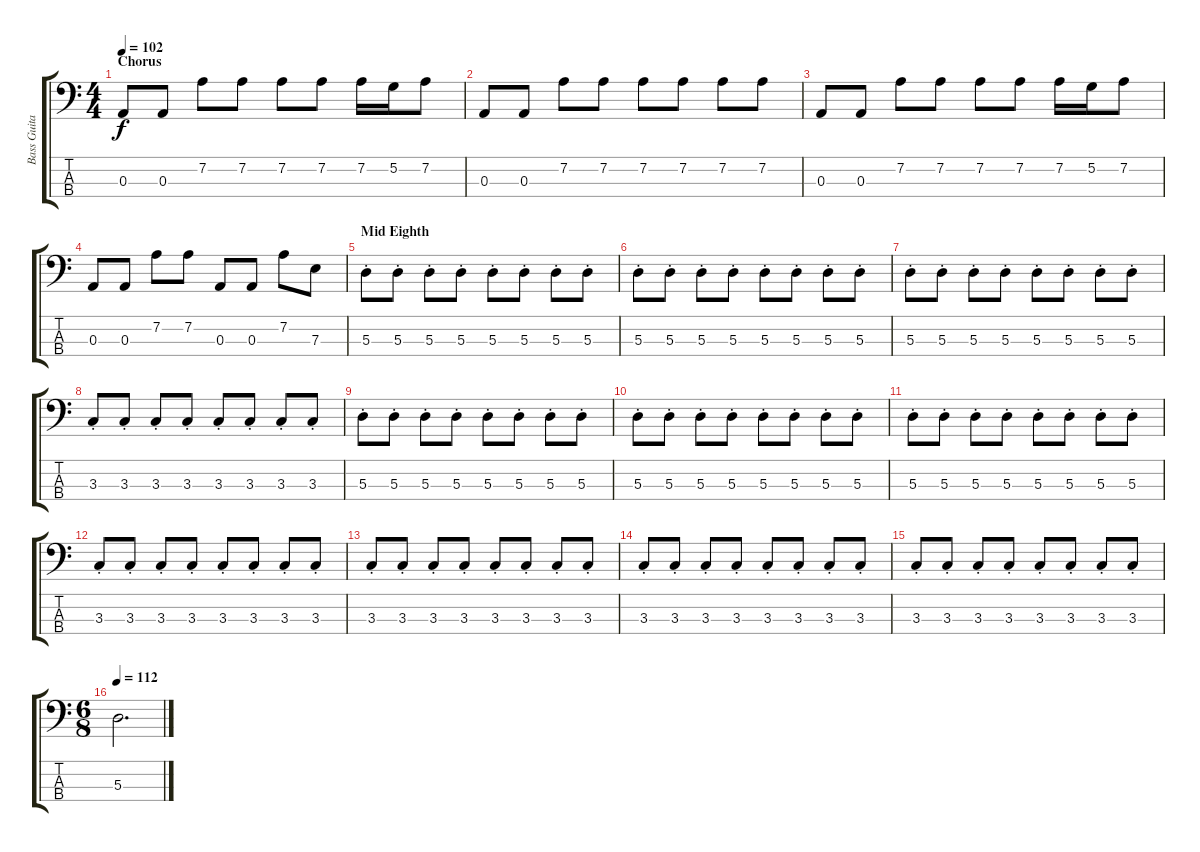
\track ("Bass Guitar" "Bass Guita") {instrument electricbassfinger}
\staff {score tabs}
\tuning (G2 D2 A1 E1) {hide}
\ts (4 4)
\section ("" "Chorus")
\tempo 102
\clef f4
\ks c
0.3.8{dy f} 0.3.8 7.2.8 7.2.8 7.2.8 7.2.8 7.2.16 5.2.16 7.2.8 |
0.3.8 0.3.8 7.2.8 7.2.8 7.2.8 7.2.8 7.2.8 7.2.8 |
0.3.8 0.3.8 7.2.8 7.2.8 7.2.8 7.2.8 7.2.16 5.2.16 7.2.8 |
0.3.8 0.3.8 7.2.8 7.2.8 0.3.8 0.3.8 7.2.8 7.3.8 |
\section ("" "Mid Eighth")
5.3{st}.8 5.3{st}.8 5.3{st}.8 5.3{st}.8 5.3{st}.8 5.3{st}.8 5.3{st}.8 5.3{st}.8 |
5.3{st}.8 5.3{st}.8 5.3{st}.8 5.3{st}.8 5.3{st}.8 5.3{st}.8 5.3{st}.8 5.3{st}.8 |
5.3{st}.8 5.3{st}.8 5.3{st}.8 5.3{st}.8 5.3{st}.8 5.3{st}.8 5.3{st}.8 5.3{st}.8 |
3.3{st}.8 3.3{st}.8 3.3{st}.8 3.3{st}.8 3.3{st}.8 3.3{st}.8 3.3{st}.8 3.3{st}.8 |
5.3{st}.8 5.3{st}.8 5.3{st}.8 5.3{st}.8 5.3{st}.8 5.3{st}.8 5.3{st}.8 5.3{st}.8 |
5.3{st}.8 5.3{st}.8 5.3{st}.8 5.3{st}.8 5.3{st}.8 5.3{st}.8 5.3{st}.8 5.3{st}.8 |
5.3{st}.8 5.3{st}.8 5.3{st}.8 5.3{st}.8 5.3{st}.8 5.3{st}.8 5.3{st}.8 5.3{st}.8 |
3.3{st}.8 3.3{st}.8 3.3{st}.8 3.3{st}.8 3.3{st}.8 3.3{st}.8 3.3{st}.8 3.3{st}.8 |
3.3{st}.8 3.3{st}.8 3.3{st}.8 3.3{st}.8 3.3{st}.8 3.3{st}.8 3.3{st}.8 3.3{st}.8 |
3.3{st}.8 3.3{st}.8 3.3{st}.8 3.3{st}.8 3.3{st}.8 3.3{st}.8 3.3{st}.8 3.3{st}.8 |
3.3{st}.8 3.3{st}.8 3.3{st}.8 3.3{st}.8 3.3{st}.8 3.3{st}.8 3.3{st}.8 3.3{st}.8 |
\ts (6 8)
\tempo 112
5.3.2{d}
